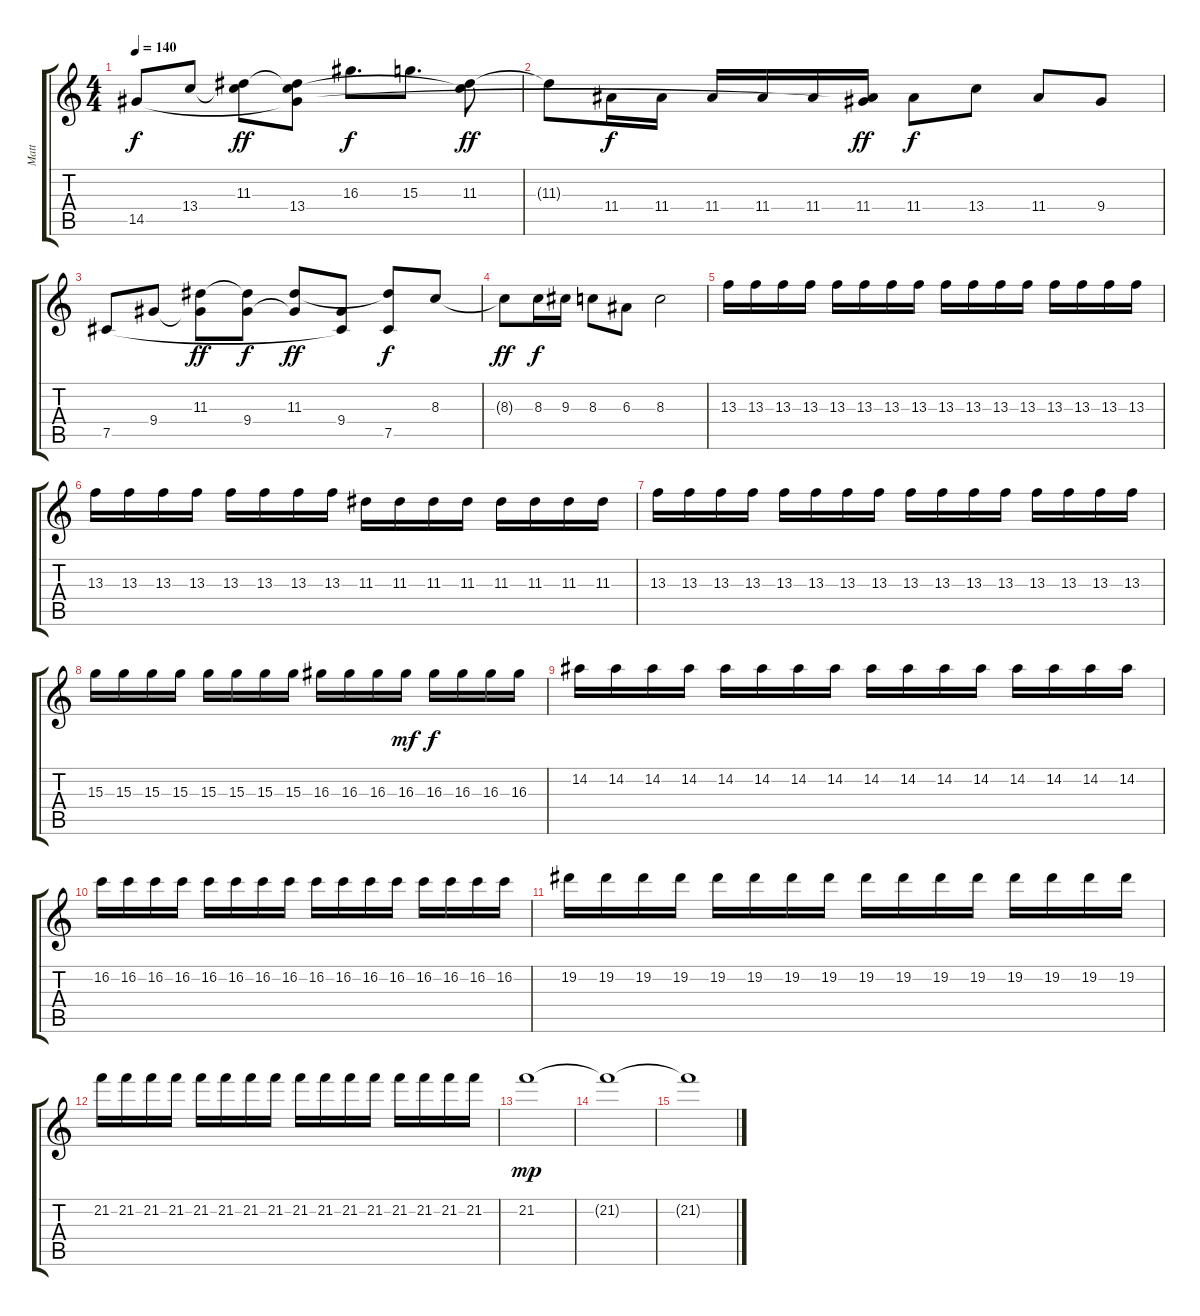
\track ("Matt" "Matt") {instrument distortionguitar}
\staff {score tabs}
\tuning (Db4 Ab3 E3 B2 Gb2 B1) {hide}
\ts (4 4)
\tempo 140
\clef g2
\ks c
14.5.8{dy f} 13.4.8 (11.3 13.4{t}).8{dy ff} (11.3{t} 13.4 14.5{t}).8 16.3.8{d dy f} 15.3.8{d} (11.3 13.4{t}).8{dy ff} |
11.3{t}.8 11.4.16{dy f} 11.4.16 11.4.16 11.4.16 11.4.16 (11.4 14.5{t}).16{dy ff} 11.4.8{dy f} 13.4.8 11.4.8 9.4.8 |
7.5.8 9.4.8 (11.3 9.4{t}).8{dy ff} (11.3{t} 9.4).8{dy f} (11.3 9.4{t}).8{dy ff} (9.4 7.5{t}).8 (11.3{t} 7.5).8{dy f} 8.3.8 |
8.3{t}.8{dy ff} 8.3.16{dy f} 9.3.16 8.3.8 6.3.8 8.3.2 |
13.3.16 13.3.16 13.3.16 13.3.16 13.3.16 13.3.16 13.3.16 13.3.16 13.3.16 13.3.16 13.3.16 13.3.16 13.3.16 13.3.16 13.3.16 13.3.16 |
13.3.16 13.3.16 13.3.16 13.3.16 13.3.16 13.3.16 13.3.16 13.3.16 11.3.16 11.3.16 11.3.16 11.3.16 11.3.16 11.3.16 11.3.16 11.3.16 |
13.3.16 13.3.16 13.3.16 13.3.16 13.3.16 13.3.16 13.3.16 13.3.16 13.3.16 13.3.16 13.3.16 13.3.16 13.3.16 13.3.16 13.3.16 13.3.16 |
15.3.16 15.3.16 15.3.16 15.3.16 15.3.16 15.3.16 15.3.16 15.3.16 16.3.16 16.3.16 16.3.16 16.3.16{dy mf} 16.3.16{dy f} 16.3.16 16.3.16 16.3.16 |
14.2.16 14.2.16 14.2.16 14.2.16 14.2.16 14.2.16 14.2.16 14.2.16 14.2.16 14.2.16 14.2.16 14.2.16 14.2.16 14.2.16 14.2.16 14.2.16 |
16.2.16 16.2.16 16.2.16 16.2.16 16.2.16 16.2.16 16.2.16 16.2.16 16.2.16 16.2.16 16.2.16 16.2.16 16.2.16 16.2.16 16.2.16 16.2.16 |
19.2.16 19.2.16 19.2.16 19.2.16 19.2.16 19.2.16 19.2.16 19.2.16 19.2.16 19.2.16 19.2.16 19.2.16 19.2.16 19.2.16 19.2.16 19.2.16 |
21.2.16 21.2.16 21.2.16 21.2.16 21.2.16 21.2.16 21.2.16 21.2.16 21.2.16 21.2.16 21.2.16 21.2.16 21.2.16 21.2.16 21.2.16 21.2.16 |
21.2.1{dy mp} |
21.2{t}.1 |
21.2{t}.1
